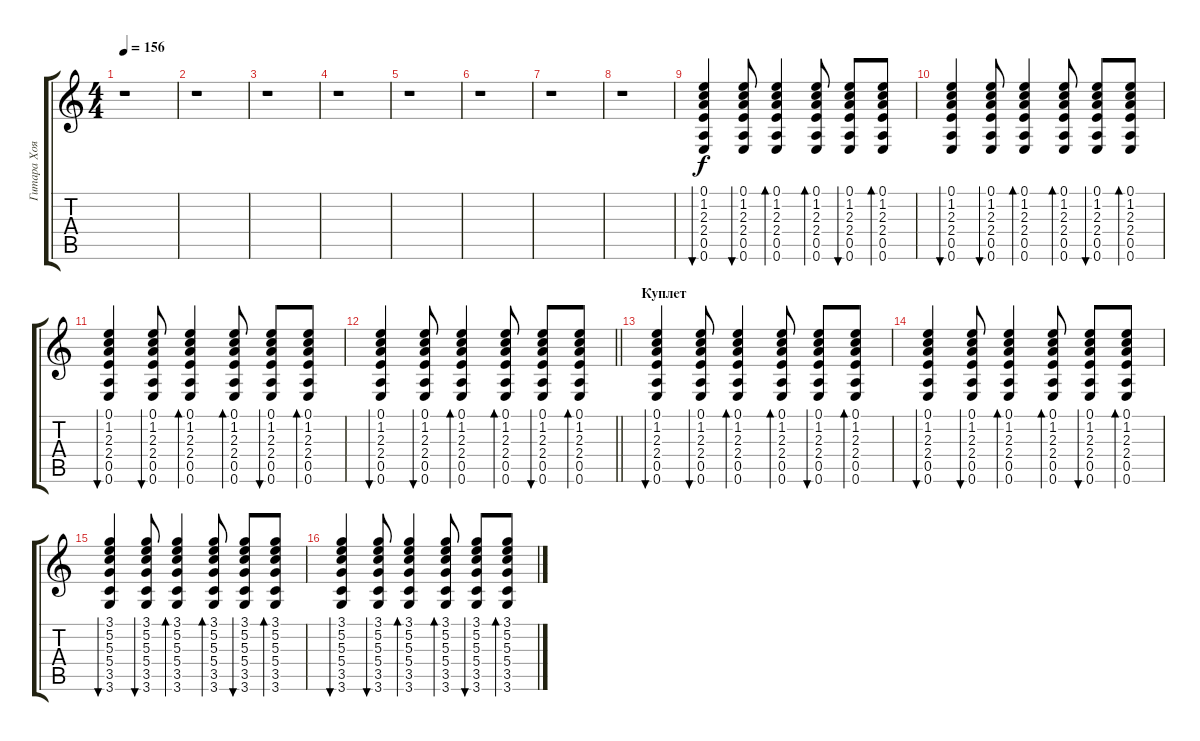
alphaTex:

\track ("Гитара Хоя" "Гитара Хоя") {instrument acousticguitarsteel}
\staff {score tabs}
\tuning (E4 B3 G3 D3 A2 E2) {hide}
\ts (4 4)
\tempo 156
\clef g2
\ks c
r.1{dy f} |
r.1 |
r.1 |
r.1 |
r.1 |
r.1 |
r.1 |
r.1 |
(0.1 1.2 2.3 2.4 0.5 0.6).4{bu 60} (0.1 1.2 2.3 2.4 0.5 0.6).8{bu 60} (0.1 1.2 2.3 2.4 0.5 0.6).4{bd 60} (0.1 1.2 2.3 2.4 0.5 0.6).8{bd 60} (0.1 1.2 2.3 2.4 0.5 0.6).8{bu 60} (0.1 1.2 2.3 2.4 0.5 0.6).8{bd 60} |
(0.1 1.2 2.3 2.4 0.5 0.6).4{bu 60} (0.1 1.2 2.3 2.4 0.5 0.6).8{bu 60} (0.1 1.2 2.3 2.4 0.5 0.6).4{bd 60} (0.1 1.2 2.3 2.4 0.5 0.6).8{bd 60} (0.1 1.2 2.3 2.4 0.5 0.6).8{bu 60} (0.1 1.2 2.3 2.4 0.5 0.6).8{bd 60} |
(0.1 1.2 2.3 2.4 0.5 0.6).4{bu 60} (0.1 1.2 2.3 2.4 0.5 0.6).8{bu 60} (0.1 1.2 2.3 2.4 0.5 0.6).4{bd 60} (0.1 1.2 2.3 2.4 0.5 0.6).8{bd 60} (0.1 1.2 2.3 2.4 0.5 0.6).8{bu 60} (0.1 1.2 2.3 2.4 0.5 0.6).8{bd 60} |
\barLineRight lightlight
(0.1 1.2 2.3 2.4 0.5 0.6).4{bu 60} (0.1 1.2 2.3 2.4 0.5 0.6).8{bu 60} (0.1 1.2 2.3 2.4 0.5 0.6).4{bd 60} (0.1 1.2 2.3 2.4 0.5 0.6).8{bd 60} (0.1 1.2 2.3 2.4 0.5 0.6).8{bu 60} (0.1 1.2 2.3 2.4 0.5 0.6).8{bd 60} |
\section ("" "Куплет")
(0.1 1.2 2.3 2.4 0.5 0.6).4{bu 60} (0.1 1.2 2.3 2.4 0.5 0.6).8{bu 60} (0.1 1.2 2.3 2.4 0.5 0.6).4{bd 60} (0.1 1.2 2.3 2.4 0.5 0.6).8{bd 60} (0.1 1.2 2.3 2.4 0.5 0.6).8{bu 60} (0.1 1.2 2.3 2.4 0.5 0.6).8{bd 60} |
(0.1 1.2 2.3 2.4 0.5 0.6).4{bu 60} (0.1 1.2 2.3 2.4 0.5 0.6).8{bu 60} (0.1 1.2 2.3 2.4 0.5 0.6).4{bd 60} (0.1 1.2 2.3 2.4 0.5 0.6).8{bd 60} (0.1 1.2 2.3 2.4 0.5 0.6).8{bu 60} (0.1 1.2 2.3 2.4 0.5 0.6).8{bd 60} |
(3.1 5.2 5.3 5.4 3.5 3.6).4{bu 60} (3.1 5.2 5.3 5.4 3.5 3.6).8{bu 60} (3.1 5.2 5.3 5.4 3.5 3.6).4{bd 60} (3.1 5.2 5.3 5.4 3.5 3.6).8{bd 60} (3.1 5.2 5.3 5.4 3.5 3.6).8{bu 60} (3.1 5.2 5.3 5.4 3.5 3.6).8{bd 60} |
(3.1 5.2 5.3 5.4 3.5 3.6).4{bu 60} (3.1 5.2 5.3 5.4 3.5 3.6).8{bu 60} (3.1 5.2 5.3 5.4 3.5 3.6).4{bd 60} (3.1 5.2 5.3 5.4 3.5 3.6).8{bd 60} (3.1 5.2 5.3 5.4 3.5 3.6).8{bu 60} (3.1 5.2 5.3 5.4 3.5 3.6).8{bd 60}
